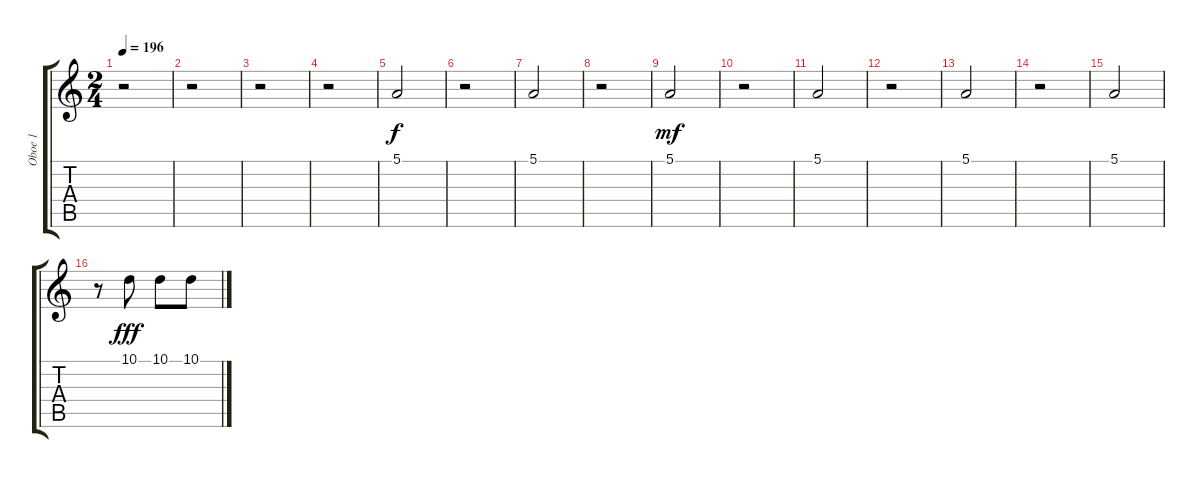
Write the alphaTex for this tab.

\track ("Oboe 1" "Oboe 1") {instrument oboe}
\staff {score tabs}
\tuning (E4 B3 G3 D3 A2 E2) {hide}
\ts (2 4)
\tempo 196
\clef g2
\ks c
r.2{dy fff} |
r.2 |
r.2 |
r.2 |
5.1.2{dy f} |
r.2 |
5.1.2 |
r.2 |
5.1.2{dy mf} |
r.2 |
5.1.2 |
r.2 |
5.1.2 |
r.2 |
5.1.2 |
r.8 10.1.8{dy fff} 10.1.8 10.1.8
